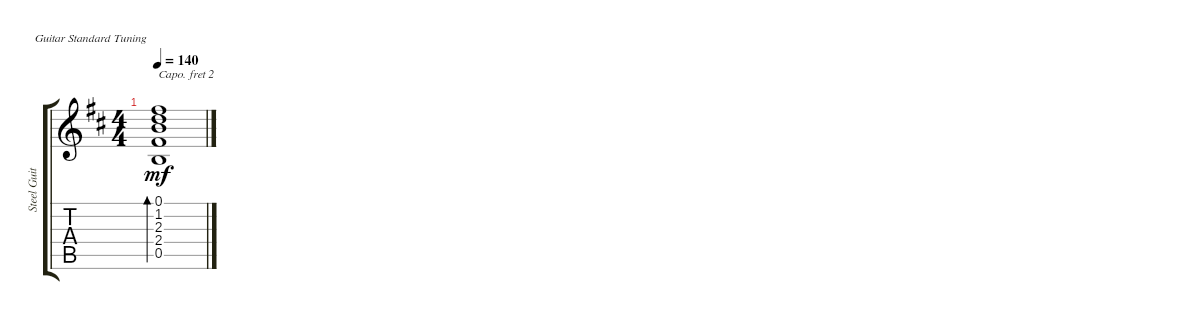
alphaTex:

\defaultSystemsLayout 4
\bracketExtendMode groupsimilarinstruments
\otherSystemsTrackNameOrientation horizontal
\track ("Steel Guitar" "Steel Guit") {instrument acousticguitarsteel}
\staff {score tabs}
\capo 2
\tuning (E4 B3 G3 D3 A2 E2)
\ts (4 4)
\tempo 140
\clef g2
\ks d
(0.5{acc forcenatural} 2.4{acc forcenatural} 2.3{acc forcenatural} 1.2{acc forcenatural} 0.1{acc forcenatural}).1{bd 32 dy mf beam Up}
